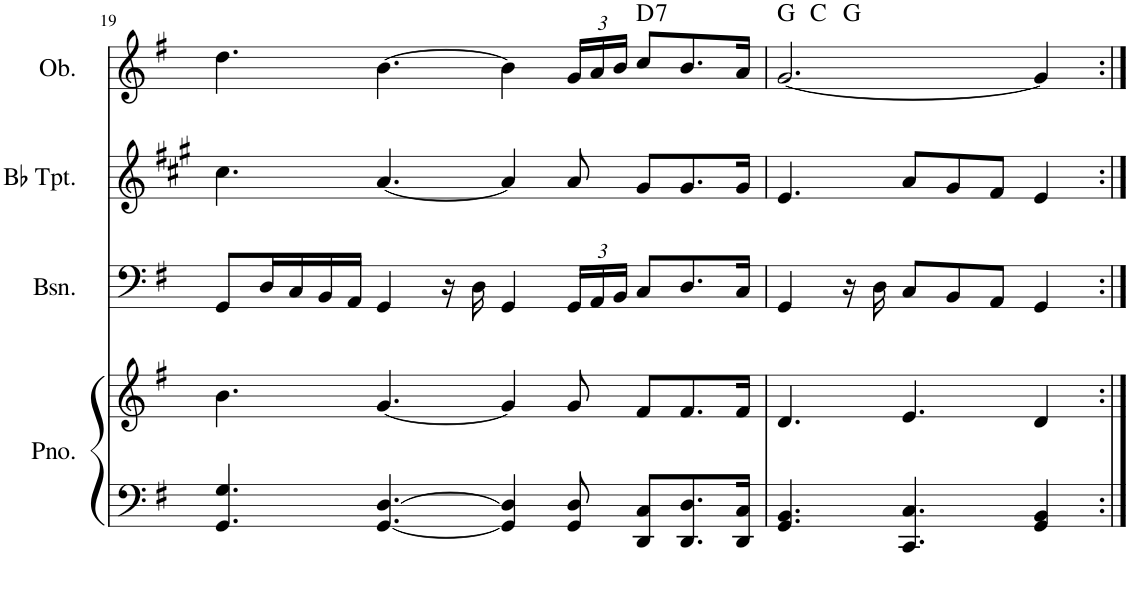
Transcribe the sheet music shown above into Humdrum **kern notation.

**kern	**kern	**kern	**kern	**kern	**harte
*part4	*part4	*part3	*part2	*part1	*part1
*staff5	*staff4	*staff3	*staff2	*staff1	*
*I"Piano	*	*I"Bassoon	*I"Bb Trumpet	*I"Oboe	*
*I'Pno.	*	*I'Bsn.	*I'Bb Tpt.	*I'Ob.	*
!!LO:PB:g=z
*clefF4	*clefG2	*clefF4	*clefG2	*clefG2	*
*	*	*	*Trd1c2	*	*
*k[f#]	*k[f#]	*k[f#]	*k[f#c#g#]	*k[f#]	*
*M12/8	*M12/8	*M12/8	*M12/8	*M12/8	*
=19	=19	=19	=19	=19	=19
4.GG/ 4.G/	4.b\	8GG/L	4.cc#\	4.dd\	.
.	.	16D/L	.	.	.
.	.	16C/	.	.	.
.	.	16BB/	.	.	.
.	.	16AA/JJ	.	.	.
[4.GG/ [4.D/	[4.g/	4GG/	[4.a/	[4.b\	.
.	.	16r	.	.	.
.	.	16D\	.	.	.
4GG/] 4D/]	4g/]	4GG/	4a/]	4b\]	.
*	*	*Xbrackettup	*	*Xbrackettup	*
8GG/ 8D/	8g/	24GG/LL	8a/	24g/LL	.
.	.	24AA/	.	24a/	.
.	.	24BB/JJ	.	24b/JJ	.
!	!	!	!	!	!LO:H:kt=7
8DD/ 8C/L	8f#/L	8C/L	8g#/L	8cc/L	D:7
8.DD/ 8.D/	8.f#/	8.D/	8.g#/	8.b/	.
16DD/ 16C/Jk	16f#/Jk	16C/Jk	16g#/Jk	16a/Jk	.
=20	=20	=20	=20	=20	=20
*	*	*	*	*^	*
*	*	*	*	*	*^	*
4.GG/ 4.BB/	4.d/	4GG/	4.e/	[2.g/	8ryy	4ryy	G:maj
.	.	.	.	.	2..ryy	.	C:maj
.	.	16r	.	.	.	2.ryy	G:maj
.	.	16D\	.	.	.	.	.
4.CC/ 4.C/	4.e/	8C/L	8a/L	.	.	.	.
.	.	8BB/	8g#/	.	.	.	.
.	.	8AA/J	8f#/J	.	.	.	.
4GG/ 4BB/	4d/	4GG/	4e/	4g/]	.	.	.
*	*	*	*	*v	*v	*v	*
=:|!	=:|!	=:|!	=:|!	=:|!	=:|!
*-	*-	*-	*-	*-	*-
